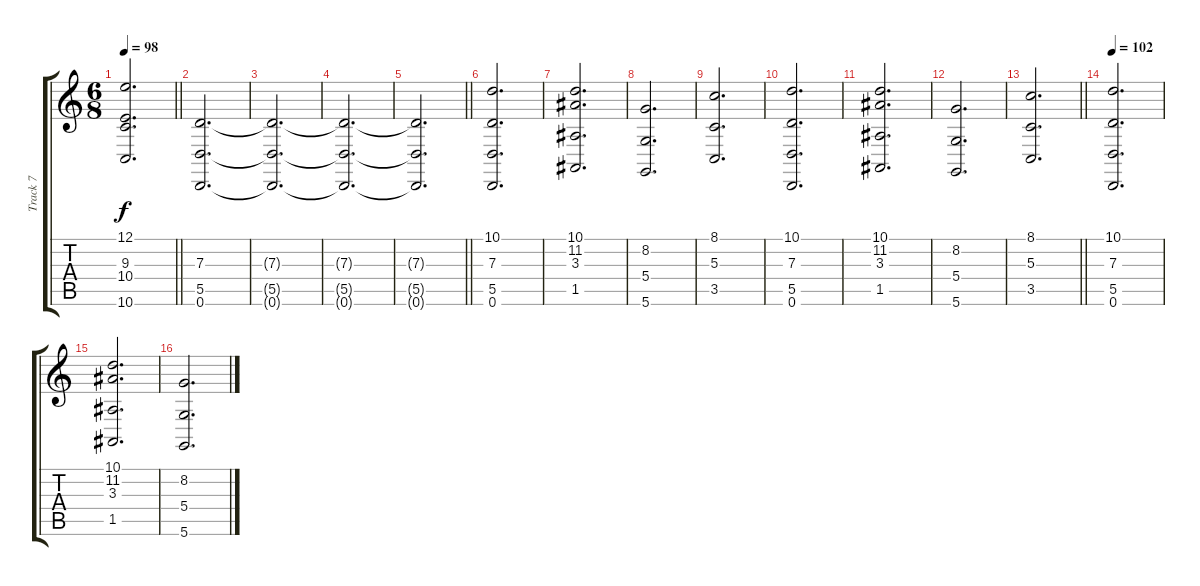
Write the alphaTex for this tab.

\track ("Track 7" "Track 7") {instrument stringensemble1}
\staff {score tabs}
\tuning (E4 B3 G3 D3 A2 D2) {hide}
\ts (6 8)
\tempo 98
\clef g2
\barLineRight lightlight
\ks c
(12.1 9.3 10.4 10.6).2{d dy f} |
(7.3 5.5 0.6).2{d volume 11} |
(7.3{t} 5.5{t} 0.6{t}).2{d} |
(7.3{t} 5.5{t} 0.6{t}).2{d} |
\barLineRight lightlight
(7.3{t} 5.5{t} 0.6{t}).2{d} |
(10.1 7.3 5.5 0.6).2{d volume 12} |
(10.1 11.2 3.3 1.5).2{d} |
(8.2 5.4 5.6).2{d} |
(8.1 5.3 3.5).2{d} |
(10.1 7.3 5.5 0.6).2{d} |
(10.1 11.2 3.3 1.5).2{d} |
(8.2 5.4 5.6).2{d} |
\barLineRight lightlight
(8.1 5.3 3.5).2{d} |
\tempo 102
(10.1 7.3 5.5 0.6).2{d} |
(10.1 11.2 3.3 1.5).2{d} |
(8.2 5.4 5.6).2{d}
